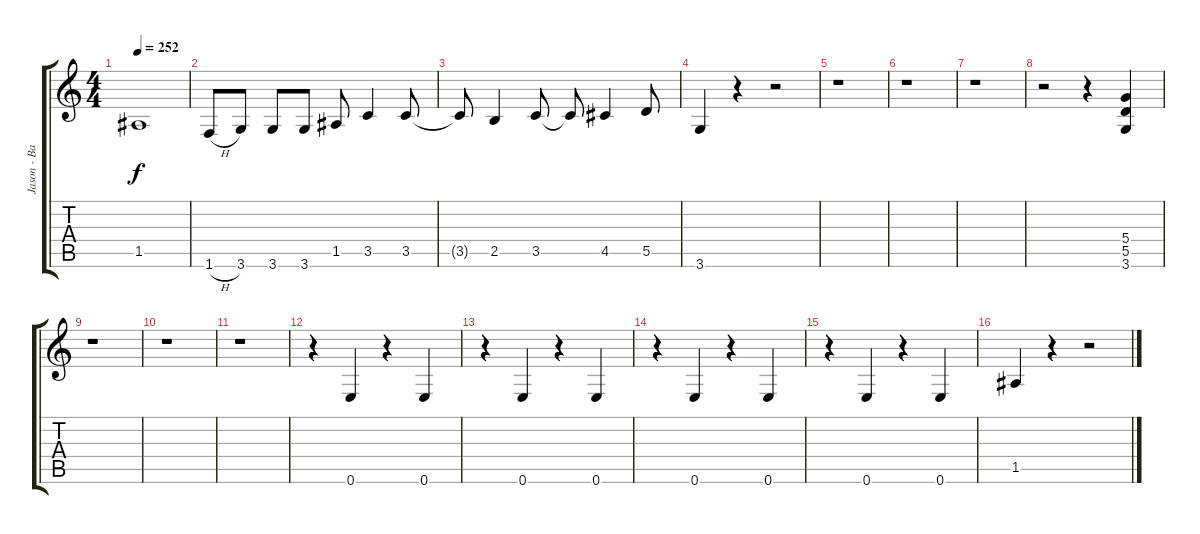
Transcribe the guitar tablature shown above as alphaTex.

\track ("Jason - Bass" "Jason - Ba") {instrument electricbasspick}
\staff {score tabs}
\tuning (E4 B3 G3 D3 A2 E2) {hide}
\ts (4 4)
\tempo 252
\clef g2
\ks c
1.5{t}.1{dy f} |
1.6{h}.8 3.6.8 3.6.8 3.6.8 1.5.8 3.5.4 3.5.8 |
3.5{t}.8 2.5.4 3.5.8 3.5{t}.8 4.5.4 5.5.8 |
3.6.4 r.4 r.2 |
r.1 |
r.1 |
r.1 |
r.2 r.4 (5.4 5.5 3.6).4 |
r.1 |
r.1 |
r.1 |
r.4 0.6.4 r.4 0.6.4 |
r.4 0.6.4 r.4 0.6.4 |
r.4 0.6.4 r.4 0.6.4 |
r.4 0.6.4 r.4 0.6.4 |
1.5.4 r.4 r.2
